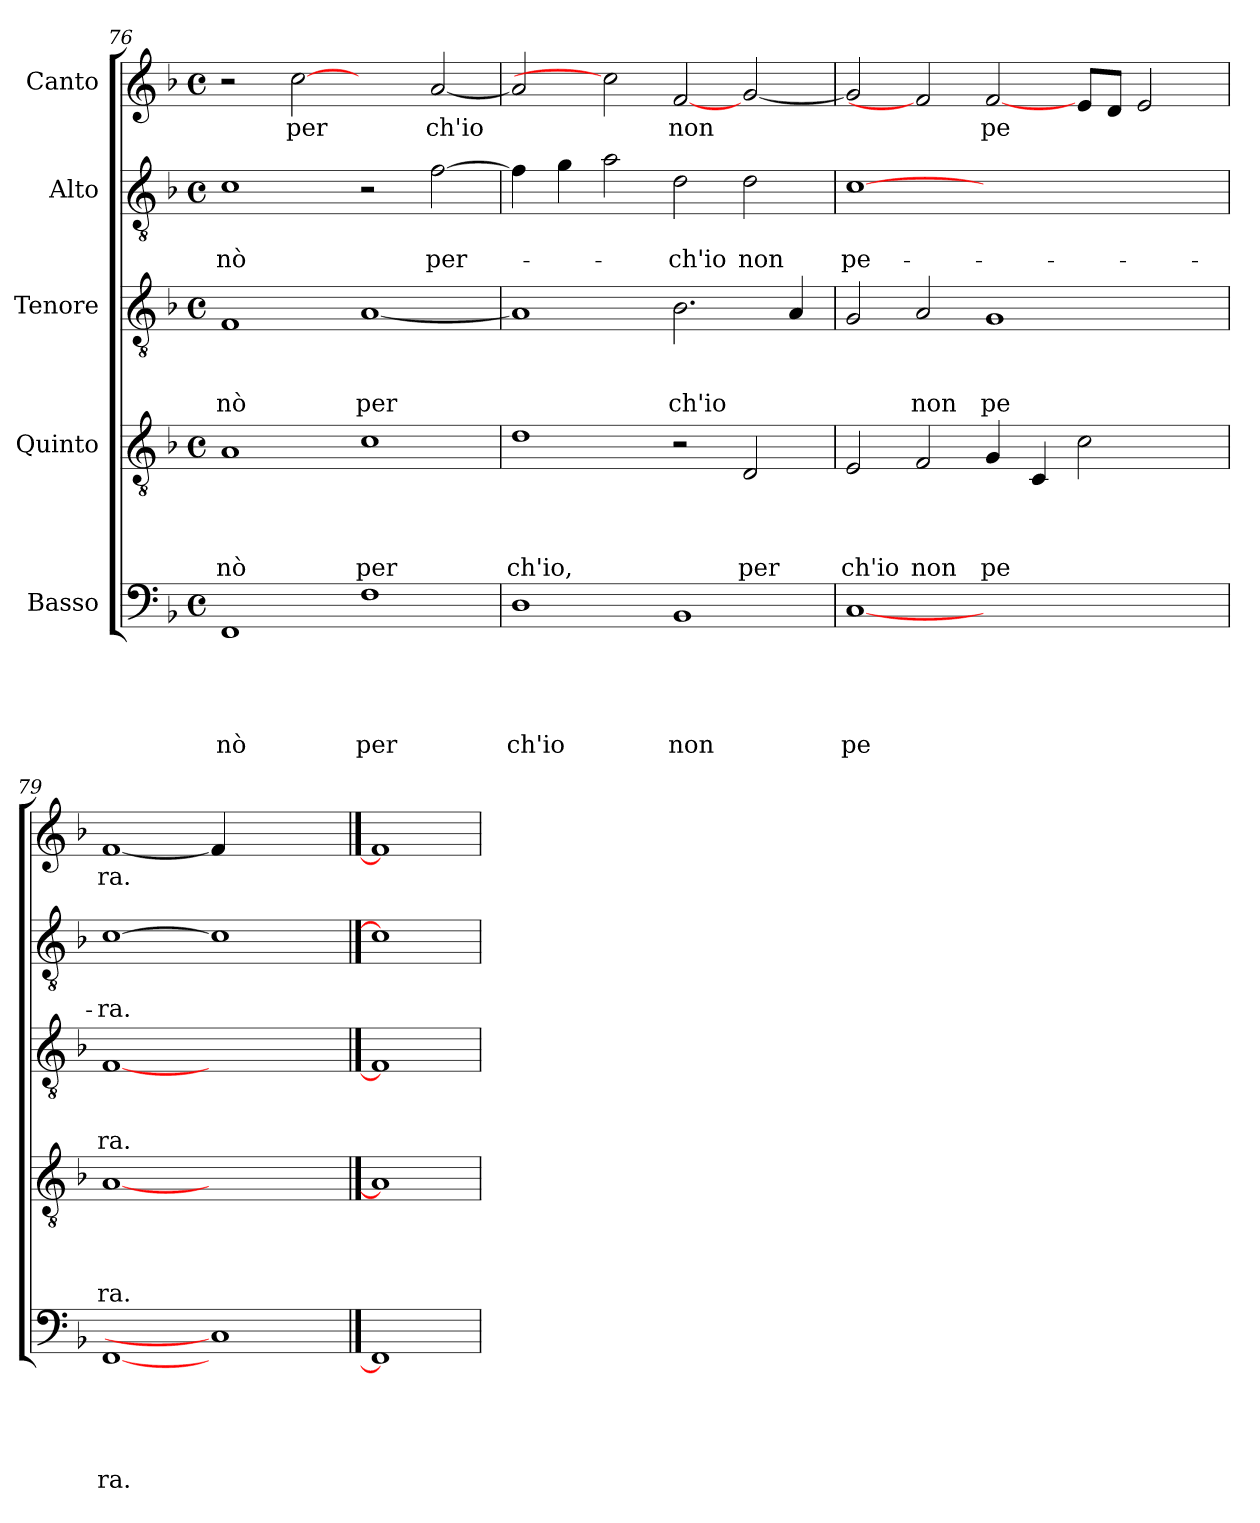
**kern	**text	**text	**text	**text	**text	**kern	**text	**text	**text	**text	**kern	**text	**text	**text	**kern	**text	**text	**kern	**text
*part5	*part5	*part5	*part5	*part5	*part5	*part4	*part4	*part4	*part4	*part4	*part3	*part3	*part3	*part3	*part2	*part2	*part2	*part1	*part1
*staff5	*staff5	*staff5	*staff5	*staff5	*staff5	*staff4	*staff4	*staff4	*staff4	*staff4	*staff3	*staff3	*staff3	*staff3	*staff2	*staff2	*staff2	*staff1	*staff1
*I"Basso	*	*	*	*	*	*I"Quinto	*	*	*	*	*I"Tenore	*	*	*	*I"Alto	*	*	*I"Canto	*
*clefF4	*	*	*	*	*	*clefGv2	*	*	*	*	*clefGv2	*	*	*	*clefGv2	*	*	*clefG2	*
*k[b-]	*	*	*	*	*	*k[b-]	*	*	*	*	*k[b-]	*	*	*	*k[b-]	*	*	*k[b-]	*
*F:	*	*	*	*	*	*F:	*	*	*	*	*F:	*	*	*	*F:	*	*	*F:	*
*M4/4	*	*	*	*	*	*M4/4	*	*	*	*	*M4/4	*	*	*	*M4/4	*	*	*M4/4	*
*met(c)	*	*	*	*	*	*met(c)	*	*	*	*	*met(c)	*	*	*	*met(c)	*	*	*met(c)	*
=76	=76	=76	=76	=76	=76	=76	=76	=76	=76	=76	=76	=76	=76	=76	=76	=76	=76	=76	=76
!	!	!	!	!	!LO:LY:b	!	!	!	!	!LO:LY:b	!	!	!	!LO:LY:b	!	!	!LO:LY:b	!	!
1FF	.	.	.	.	nò	1A	.	.	.	nò	1F	.	.	nò	1c	.	-nò	2r	.
!	!	!	!	!	!	!	!	!	!	!	!	!	!	!	!	!	!	!	!LO:LY:b
.	.	.	.	.	.	.	.	.	.	.	.	.	.	.	.	.	.	[2cc	per
!	!	!	!	!	!LO:LY:b	!	!	!	!	!LO:LY:b	!	!	!	!LO:LY:b	!	!	!	!	!
1F	.	.	.	.	per	1c	.	.	.	per	[<1A	.	.	per	2r	.	.	2ryy	.
!	!	!	!	!	!	!	!	!	!	!	!	!	!	!	!	!	!LO:LY:b	!	!LO:LY:b
.	.	.	.	.	.	.	.	.	.	.	.	.	.	.	[>2f\	.	per-	[<2a/	ch'io
=77	=77	=77	=77	=77	=77	=77	=77	=77	=77	=77	=77	=77	=77	=77	=77	=77	=77	=77	=77
!	!	!	!	!	!LO:LY:b	!	!	!	!	!LO:LY:b	!	!	!	!	!	!	!	!	!
1D	.	.	.	.	ch'io	1d	.	.	.	ch'io,	1A]	.	.	.	4f\]	.	.	2a/]	.
.	.	.	.	.	.	.	.	.	.	.	.	.	.	.	4g\	.	.	.	.
.	.	.	.	.	.	.	.	.	.	.	.	.	.	.	2a\	.	.	2cc]	.
!	!	!	!	!	!LO:LY:b	!	!	!	!	!	!	!	!	!LO:LY:b	!	!	!LO:LY:b	!	!LO:LY:b
1BB-	.	.	.	.	non	2r	.	.	.	.	2.B-\	.	.	ch'io	2d\	.	-ch'io	[2f	non
!	!	!	!	!	!	!	!	!	!	!LO:LY:b	!	!	!	!	!	!	!LO:LY:b	!	!
.	.	.	.	.	.	2D/	.	.	.	per	.	.	.	.	2d\	.	non	[<2g/	.
.	.	.	.	.	.	.	.	.	.	.	4A/	.	.	.	.	.	.	.	.
=78	=78	=78	=78	=78	=78	=78	=78	=78	=78	=78	=78	=78	=78	=78	=78	=78	=78	=78	=78
!	!	!	!	!	!LO:LY:b	!	!	!	!	!LO:LY:b	!	!	!	!	!	!	!LO:LY:b	!	!
[1C	.	.	.	.	pe	2E/	.	.	.	ch'io	2G/	.	.	.	[1c	.	pe-	2g/]	.
!	!	!	!	!	!	!	!	!	!	!LO:LY:b	!	!	!	!LO:LY:b	!	!	!	!	!
.	.	.	.	.	.	2F/	.	.	.	non	2A/	.	.	non	.	.	.	2f]	.
!	!	!	!	!	!	!	!	!	!	!LO:LY:b	!	!	!	!LO:LY:b	!	!	!	!	!LO:LY:b
1ryy	.	.	.	.	.	4G/	.	.	.	pe	1G	.	.	pe	1ryy	.	.	[2f/	pe
.	.	.	.	.	.	4C/	.	.	.	.	.	.	.	.	.	.	.	.	.
.	.	.	.	.	.	2c\	.	.	.	.	.	.	.	.	.	.	.	8e/L	.
.	.	.	.	.	.	.	.	.	.	.	.	.	.	.	.	.	.	8d/J	.
.	.	.	.	.	.	.	.	.	.	.	.	.	.	.	.	.	.	2e/	.
4ryy	.	.	.	.	.	4ryy	.	.	.	.	4ryy	.	.	.	4ryy	.	.	.	.
=79	=79	=79	=79	=79	=79	=79	=79	=79	=79	=79	=79	=79	=79	=79	=79	=79	=79	=79	=79
!	!	!	!	!	!LO:LY:b	!	!	!	!	!LO:LY:b	!	!	!	!LO:LY:b	!	!	!LO:LY:b	!	!LO:LY:b
[1FF	.	.	.	.	ra.	[1A	.	.	.	ra.	[1F	.	.	ra.	[1c	.	-ra.	[1f	ra.
1C]	.	.	.	.	.	1ryy	.	.	.	.	1ryy	.	.	.	1c]	.	.	4f/]	.
.	.	.	.	.	.	.	.	.	.	.	.	.	.	.	.	.	.	2.ryy	.
==80	==80	==80	==80	==80	==80	==80	==80	==80	==80	==80	==80	==80	==80	==80	==80	==80	==80	==80	==80
1FF]	.	.	.	.	.	1A]	.	.	.	.	1F]	.	.	.	1c]	.	.	1f]	.
=	=	=	=	=	=	=	=	=	=	=	=	=	=	=	=	=	=	=	=
*-	*-	*-	*-	*-	*-	*-	*-	*-	*-	*-	*-	*-	*-	*-	*-	*-	*-	*-	*-
